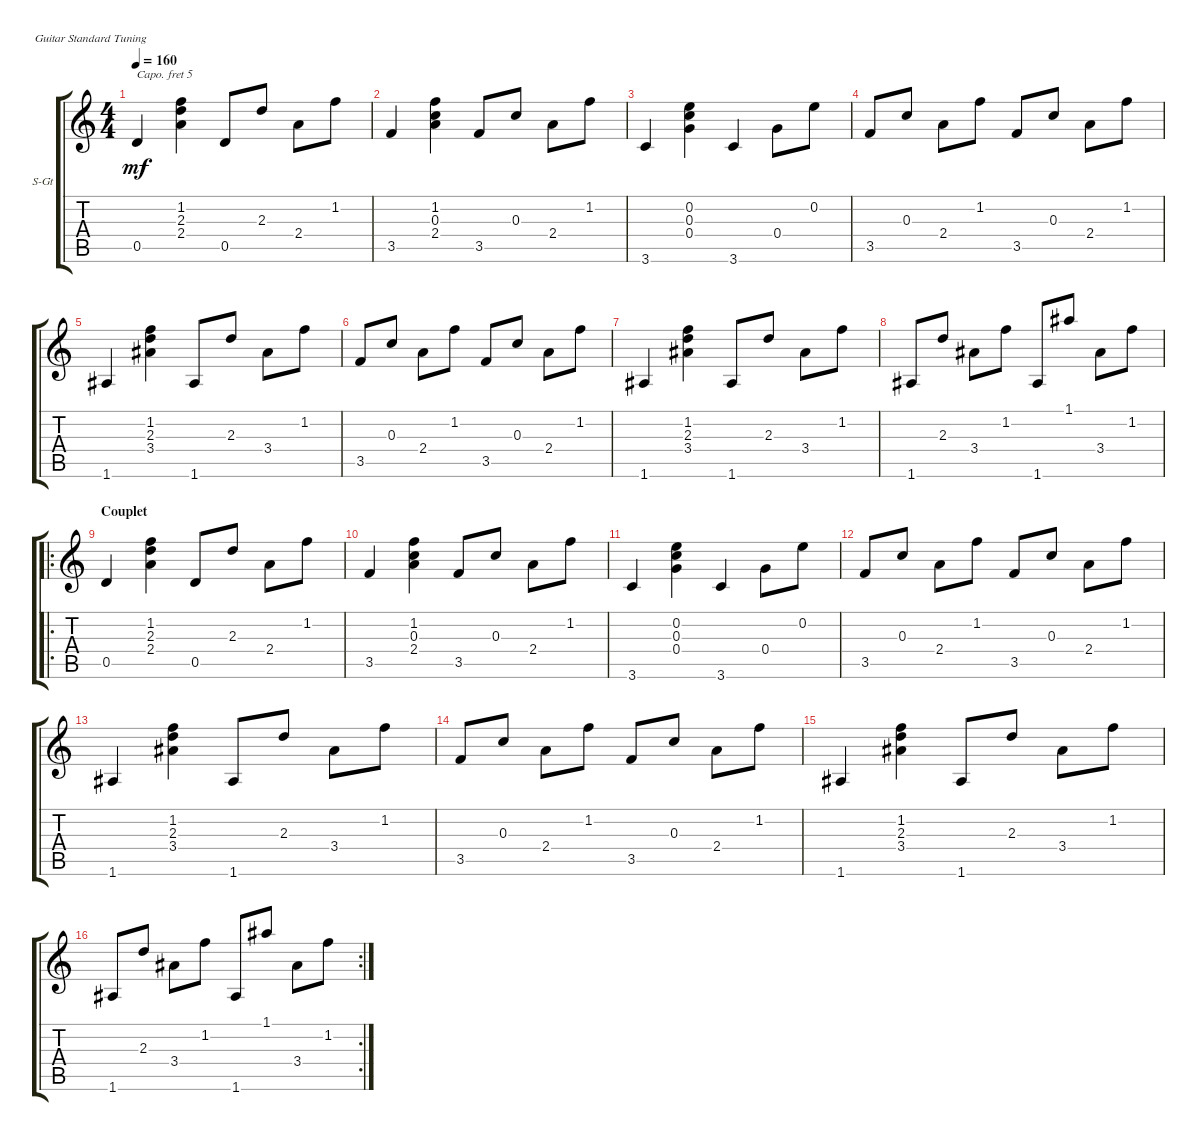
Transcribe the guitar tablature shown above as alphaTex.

\defaultSystemsLayout 4
\bracketExtendMode groupsimilarinstruments
\firstSystemTrackNameOrientation horizontal
\otherSystemsTrackNameOrientation horizontal
\track ("Picking" "S-Gt") {instrument acousticguitarsteel}
\staff {score tabs}
\capo 5
\tuning (E4 B3 G3 D3 A2 E2)
\ts (4 4)
\tempo 160
\clef g2
\ks c
0.5.4{dy mf} (2.4 2.3 1.2).4 0.5.8 2.3.8 2.4.8 1.2.8 |
3.5.4 (2.4 0.3 1.2).4 3.5.8 0.3.8 2.4.8 1.2.8 |
3.6.4 (0.4 0.3 0.2).4 3.6.4 0.4.8 0.2.8 |
3.5.8 0.3.8 2.4.8 1.2.8 3.5.8 0.3.8 2.4.8 1.2.8 |
1.6.4 (3.4 2.3 1.2).4 1.6.8 2.3.8 3.4.8 1.2.8 |
3.5.8 0.3.8 2.4.8 1.2.8 3.5.8 0.3.8 2.4.8 1.2.8 |
1.6.4 (3.4 2.3 1.2).4 1.6.8 2.3.8 3.4.8 1.2.8 |
1.6.8 2.3.8 3.4.8 1.2.8 1.6.8 1.1.8 3.4.8 1.2.8 |
\ro
\section ("" "Couplet")
0.5.4 (2.4 2.3 1.2).4 0.5.8 2.3.8 2.4.8 1.2.8 |
3.5.4 (2.4 0.3 1.2).4 3.5.8 0.3.8 2.4.8 1.2.8 |
3.6.4 (0.4 0.3 0.2).4 3.6.4 0.4.8 0.2.8 |
3.5.8 0.3.8 2.4.8 1.2.8 3.5.8 0.3.8 2.4.8 1.2.8 |
1.6.4 (3.4 2.3 1.2).4 1.6.8 2.3.8 3.4.8 1.2.8 |
3.5.8 0.3.8 2.4.8 1.2.8 3.5.8 0.3.8 2.4.8 1.2.8 |
1.6.4 (3.4 2.3 1.2).4 1.6.8 2.3.8 3.4.8 1.2.8 |
\rc 2
1.6.8 2.3.8 3.4.8 1.2.8 1.6.8 1.1.8 3.4.8 1.2.8
